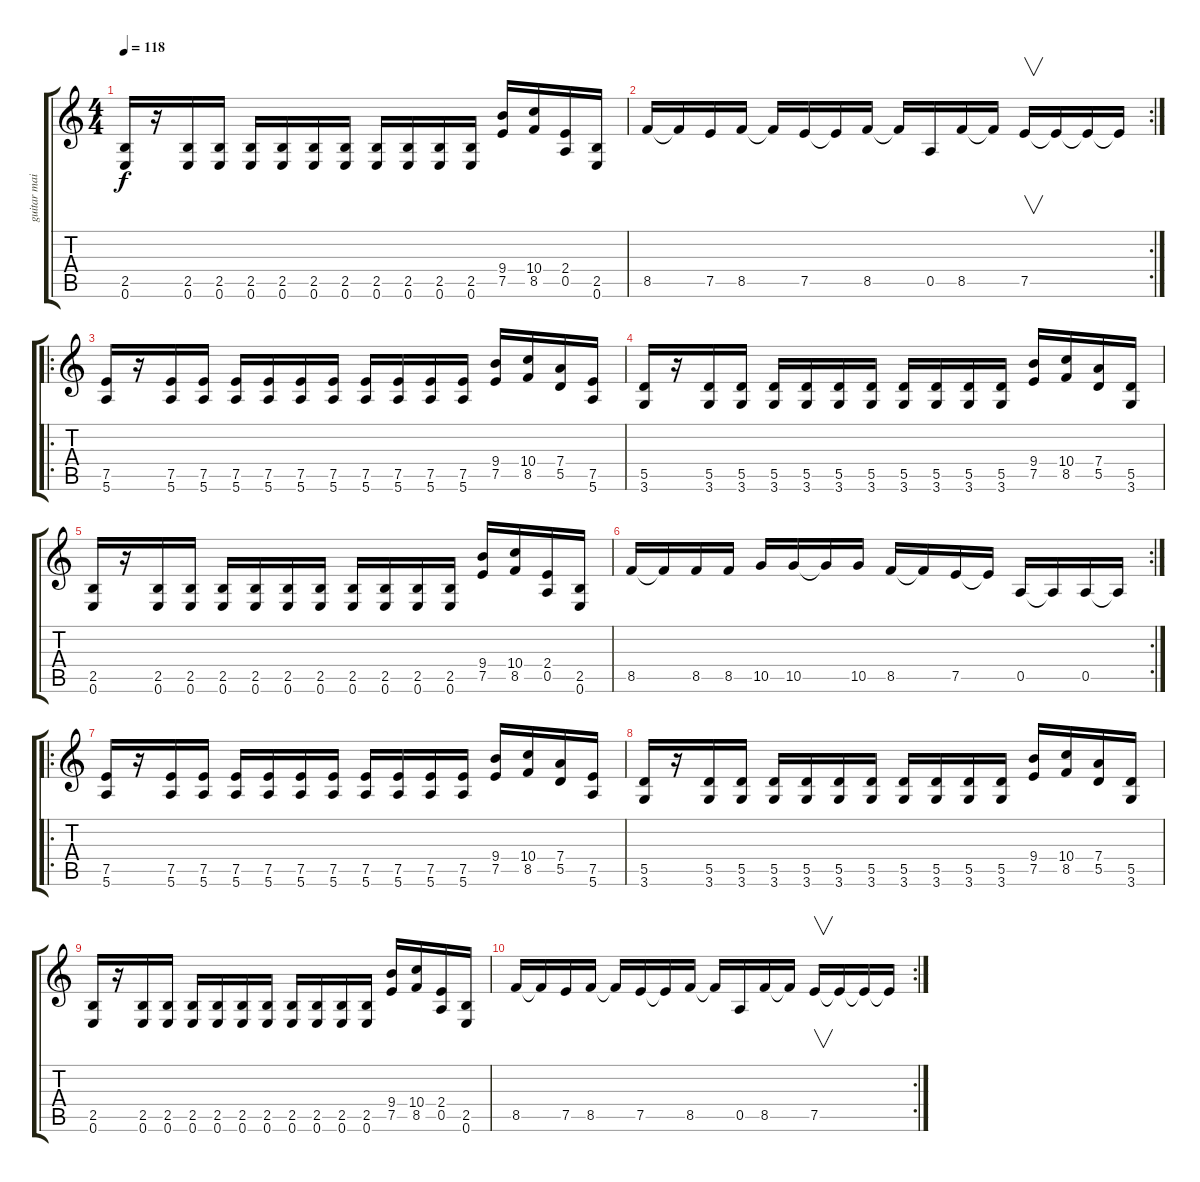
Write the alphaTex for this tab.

\track ("guitar main" "guitar mai") {instrument distortionguitar}
\staff {score tabs}
\tuning (E4 B3 G3 D3 A2 E2) {hide}
\ts (4 4)
\tempo 118
\clef g2
\ks c
(2.5 0.6).16{dy f} r.16 (2.5 0.6).16 (2.5 0.6).16 (2.5 0.6).16 (2.5 0.6).16 (2.5 0.6).16 (2.5 0.6).16 (2.5 0.6).16 (2.5 0.6).16 (2.5 0.6).16 (2.5 0.6).16 (9.4 7.5).16 (10.4 8.5).16 (2.4 0.5).16 (2.5 0.6).16 |
\rc 2
8.5.16 8.5{t}.16 7.5.16 8.5.16 8.5{t}.16 7.5.16 7.5{t}.16 8.5.16 8.5{t}.16 0.5.16 8.5.16 8.5{t}.16 7.5.16{v} 7.5{t}.16 7.5{t}.16 7.5{t}.16 |
\ro
(7.5 5.6).16{volume 16} r.16 (7.5 5.6).16 (7.5 5.6).16 (7.5 5.6).16 (7.5 5.6).16 (7.5 5.6).16 (7.5 5.6).16 (7.5 5.6).16 (7.5 5.6).16 (7.5 5.6).16 (7.5 5.6).16 (9.4 7.5).16 (10.4 8.5).16 (7.4 5.5).16 (7.5 5.6).16 |
(5.5 3.6).16 r.16 (5.5 3.6).16 (5.5 3.6).16 (5.5 3.6).16 (5.5 3.6).16 (5.5 3.6).16 (5.5 3.6).16 (5.5 3.6).16 (5.5 3.6).16 (5.5 3.6).16 (5.5 3.6).16 (9.4 7.5).16 (10.4 8.5).16 (7.4 5.5).16 (5.5 3.6).16 |
(2.5 0.6).16 r.16 (2.5 0.6).16 (2.5 0.6).16 (2.5 0.6).16 (2.5 0.6).16 (2.5 0.6).16 (2.5 0.6).16 (2.5 0.6).16 (2.5 0.6).16 (2.5 0.6).16 (2.5 0.6).16 (9.4 7.5).16 (10.4 8.5).16 (2.4 0.5).16 (2.5 0.6).16 |
\rc 2
8.5.16 8.5{t}.16 8.5.16 8.5.16 10.5.16 10.5.16 10.5{t}.16 10.5.16 8.5.16 8.5{t}.16 7.5.16 7.5{t}.16 0.5.16 0.5{t}.16 0.5.16 0.5{t}.16 |
\ro
(7.5 5.6).16 r.16 (7.5 5.6).16 (7.5 5.6).16 (7.5 5.6).16 (7.5 5.6).16 (7.5 5.6).16 (7.5 5.6).16 (7.5 5.6).16 (7.5 5.6).16 (7.5 5.6).16 (7.5 5.6).16 (9.4 7.5).16 (10.4 8.5).16 (7.4 5.5).16 (7.5 5.6).16 |
(5.5 3.6).16 r.16 (5.5 3.6).16 (5.5 3.6).16 (5.5 3.6).16 (5.5 3.6).16 (5.5 3.6).16 (5.5 3.6).16 (5.5 3.6).16 (5.5 3.6).16 (5.5 3.6).16 (5.5 3.6).16 (9.4 7.5).16 (10.4 8.5).16 (7.4 5.5).16 (5.5 3.6).16 |
(2.5 0.6).16 r.16 (2.5 0.6).16 (2.5 0.6).16 (2.5 0.6).16 (2.5 0.6).16 (2.5 0.6).16 (2.5 0.6).16 (2.5 0.6).16 (2.5 0.6).16 (2.5 0.6).16 (2.5 0.6).16 (9.4 7.5).16 (10.4 8.5).16 (2.4 0.5).16 (2.5 0.6).16 |
\rc 2
8.5.16 8.5{t}.16 7.5.16 8.5.16 8.5{t}.16 7.5.16 7.5{t}.16 8.5.16 8.5{t}.16 0.5.16 8.5.16 8.5{t}.16 7.5.16{v} 7.5{t}.16 7.5{t}.16 7.5{t}.16
